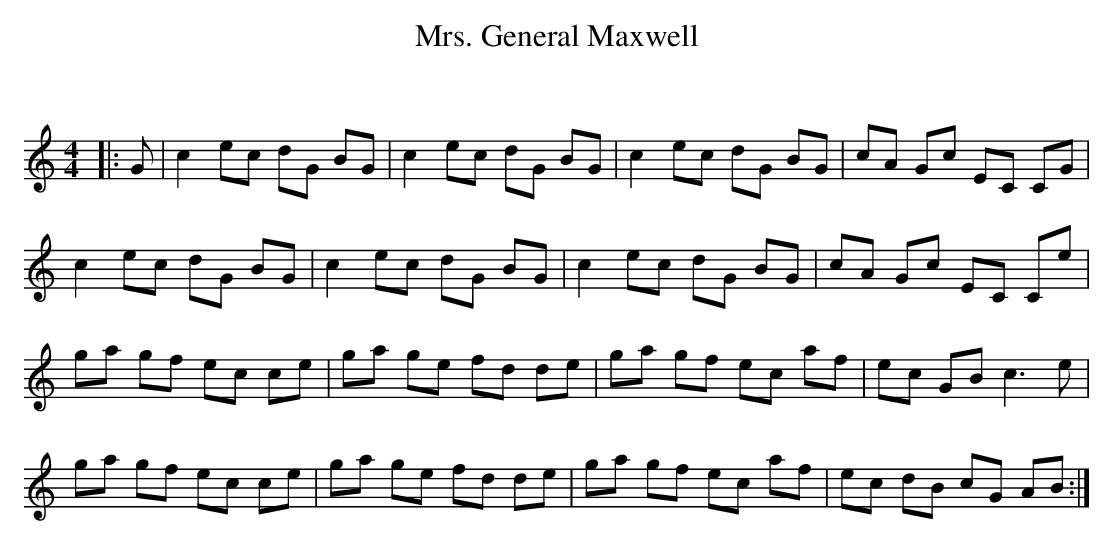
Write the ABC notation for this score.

X:1
T: Mrs. General Maxwell
C:
Q: 232
K:C
M:4/4
L:1/8
|:G|c2 ec dG BG|c2 ec dG BG|c2 ec dG BG|cA Gc EC CG|
c2 ec dG BG|c2 ec dG BG|c2 ec dG BG|cA Gc EC Ce|
ga gf ec ce|ga ge fd de|ga gf ec af|ec GB c3e|
ga gf ec ce|ga ge fd de|ga gf ec af|ec dB cG AB:|
